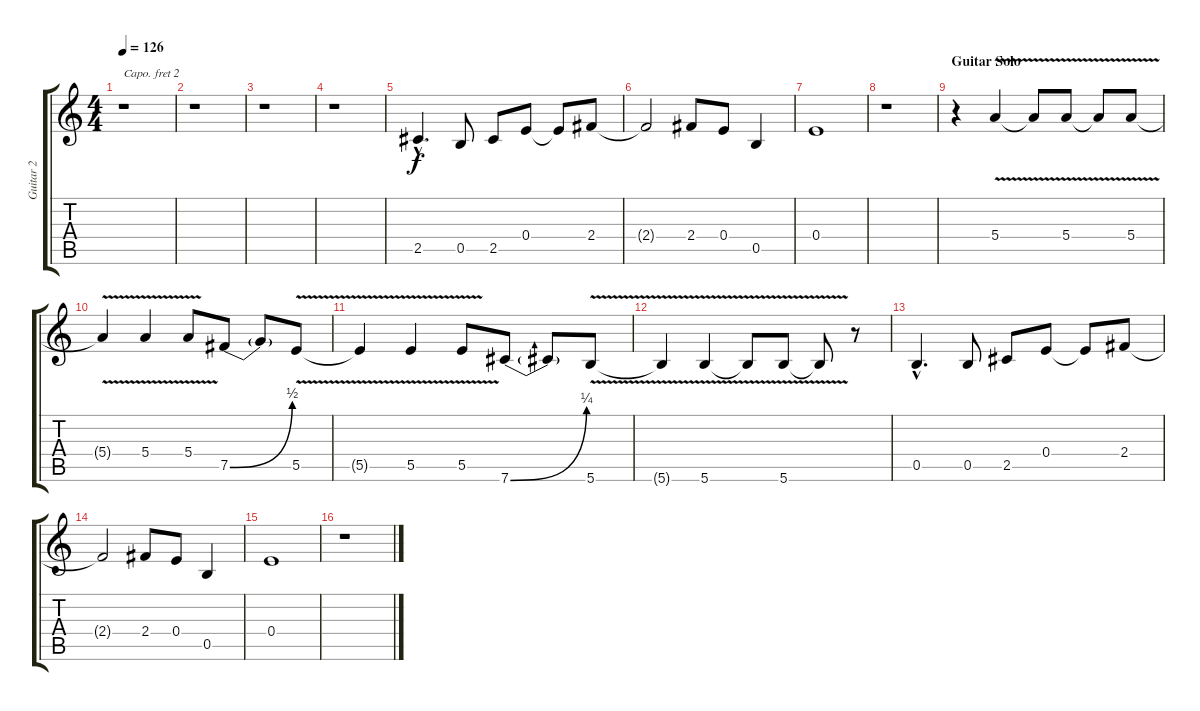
\track ("Guitar 2" "Guitar 2") {instrument overdrivenguitar}
\staff {score tabs}
\capo 2
\tuning (E4 B3 G3 D3 A2 E2) {hide}
\ts (4 4)
\tempo 126
\clef g2
\ks c
r.1{dy f} |
r.1 |
r.1 |
r.1 |
2.5{hac}.4{d} 0.5.8 2.5.8 0.4.8 0.4{t}.8 2.4.8 |
2.4{t}.2 2.4.8 0.4.8 0.5.4 |
0.4.1 |
r.1 |
\section ("" "Guitar Solo")
r.4 5.4{v}.4 5.4{t}.8 5.4{v}.8 5.4{t}.8 5.4{v}.8 |
5.4{t}.4 5.4{v}.4 5.4{v}.8 7.5{be (bend 0 0 60 2)}.8 7.5{t}.8 5.5{v}.8 |
5.5{t}.4 5.5{v}.4 5.5{v}.8 7.6{be (bend 0 0 60 1)}.8 7.6{t}.8 5.6{v}.8 |
5.6{t}.4 5.6{v}.4 5.6{t}.8 5.6{v}.8 5.6{t}.8 r.8 |
0.5{hac}.4{d} 0.5.8 2.5.8 0.4.8 0.4{t}.8 2.4.8 |
2.4{t}.2 2.4.8 0.4.8 0.5.4 |
0.4.1 |
r.1
